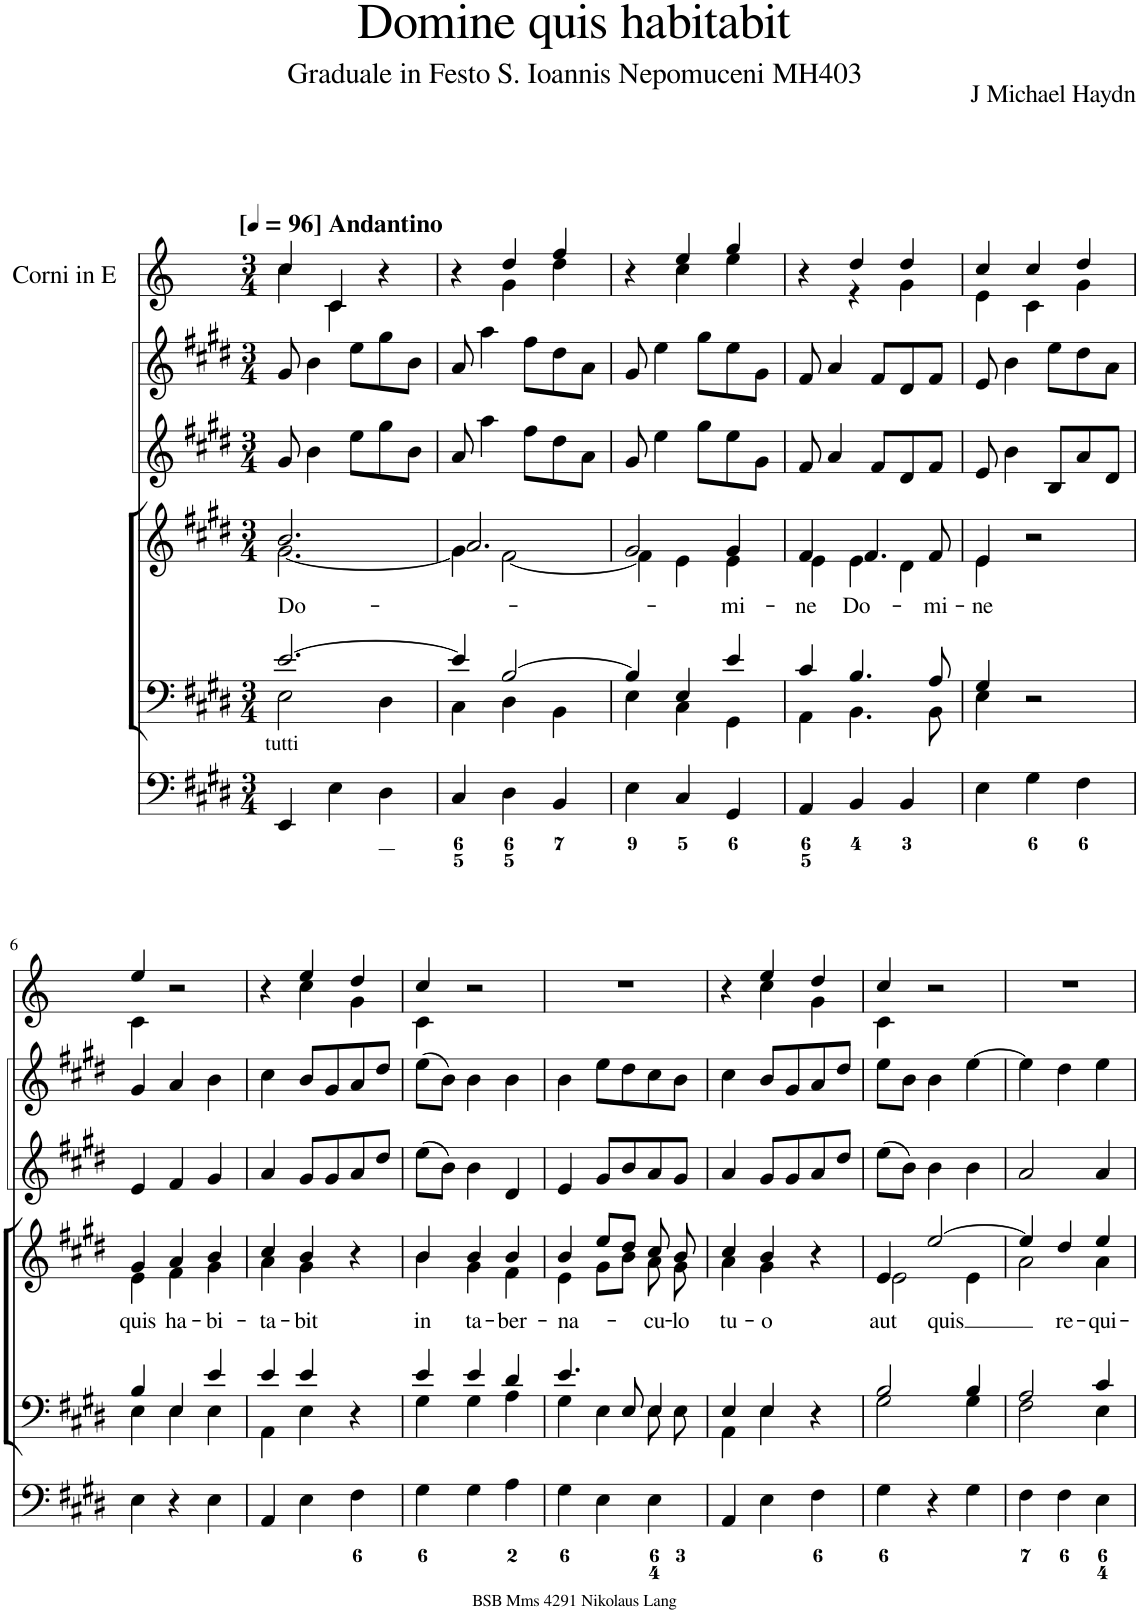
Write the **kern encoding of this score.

**kern	**kern	**kern	**text	**kern	**kern	**kern
*part6	*part5	*part4	*part4	*part3	*part2	*part1
*staff6	*staff5	*staff4	*staff4	*staff3	*staff2	*staff1
*I"Organ	*I"Voice	*I"Voice	*	*I"Violin	*I"Violin	*I"Corni in E
*	*	*	*	*I'Vln	*I'Vln	*
*clefF4	*clefF4	*clefG2	*	*clefG2	*clefG2	*clefG2
*	*	*	*	*	*	*Trd5c8
*k[f#c#g#d#]	*k[f#c#g#d#]	*k[f#c#g#d#]	*	*k[f#c#g#d#]	*k[f#c#g#d#]	*k[]
*M3/4	*M3/4	*M3/4	*	*M3/4	*M3/4	*M3/4
*MM96	*MM96	*MM96	*	*MM96	*MM96	*MM96
=1	=1	=1	=1	=1	=1	=1
*	*^	*	*	*	*	*
!	!	!	!	!	!	!	!LO:TX:a:B:t=[
!	!	!	!	!	!	!	!LO:TX:a:B:t=] Andantino
!LO:TX:a:t=tutti	!	!	!	!	!	!	!
!	!	!	!	!LO:LY:b	!	!	!
*	*	*	*^	*	*	*	*^
4EE/	[2.e/	2E\	2.b/	[2.g#\	Do-	8g#/	8g#/	4cc/	4cc\
.	.	.	.	.	.	4b\	4b\	.	.
4E\	.	.	.	.	.	.	.	4c/	4c\
.	.	.	.	.	.	8ee\L	8ee\L	.	.
4D#\	.	4D#\	.	.	.	8gg#\	8gg#\	4r	4ryy
.	.	.	.	.	.	8b\J	8b\J	.	.
=2	=2	=2	=2	=2	=2	=2	=2	=2	=2
4C#/	4e/]	4C#\	2.a/	4g#\]	.	8a/	8a/	4r	4ryy
.	.	.	.	.	.	4aa\	4aa\	.	.
4D#\	[2B/	4D#\	.	[2f#\	.	.	.	4dd/	4g\
.	.	.	.	.	.	8ff#\L	8ff#\L	.	.
4BB/	.	4BB\	.	.	.	8dd#\	8dd#\	4ff/	4dd\
.	.	.	.	.	.	8a\J	8a\J	.	.
=3	=3	=3	=3	=3	=3	=3	=3	=3	=3
4E\	4B/]	4E\	2g#/	4f#\]	.	8g#/	8g#/	4r	4ryy
.	.	.	.	.	.	4ee\	4ee\	.	.
4C#/	4E/	4C#\	.	4e\	.	.	.	4ee/	4cc\
.	.	.	.	.	.	8gg#\L	8gg#\L	.	.
!	!	!	!	!	!LO:LY:b	!	!	!	!
4GG#/	4e/	4GG#\	4g#/	4e\	-mi-	8ee\	8ee\	4gg/	4ee\
.	.	.	.	.	.	8g#\J	8g#\J	.	.
=4	=4	=4	=4	=4	=4	=4	=4	=4	=4
!	!	!	!	!	!LO:LY:b	!	!	!	!
4AA/	4c#/	4AA\	4f#/	4e\	-ne	8f#/	8f#/	4r	4ryy
.	.	.	.	.	.	4a/	4a/	.	.
!	!	!	!	!	!LO:LY:b	!	!	!	!
4BB/	4.B/	4.BB\	4.f#/	4e\	Do-	.	.	4dd/	4r
.	.	.	.	.	.	8f#/L	8f#/L	.	.
4BB/	.	.	.	4d#\	.	8d#/	8d#/	4dd/	4g\
!	!	!	!	!	!LO:LY:b	!	!	!	!
.	8A/	8BB\	8f#/	.	-mi-	8f#/J	8f#/J	.	.
=5	=5	=5	=5	=5	=5	=5	=5	=5	=5
!	!	!	!	!	!LO:LY:b	!	!	!	!
4E\	4G#/	4E\	4e/	4e\	-ne	8e/	8e/	4cc/	4e\
.	.	.	.	.	.	4b\	4b\	.	.
4G#\	2r	2ryy	2r	2ryy	.	.	.	4cc/	4c\
.	.	.	.	.	.	8B/L	8ee\L	.	.
4F#\	.	.	.	.	.	8a/	8dd#\	4dd/	4g\
.	.	.	.	.	.	8d#/J	8a\J	.	.
!!LO:LB:g=z	!!
=6	=6	=6	=6	=6	=6	=6	=6	=6	=6
!	!	!	!	!	!LO:LY:b	!	!	!	!
4E\	4B/	4E\	4g#/	4e\	quis	4e/	4g#/	4ee/	4c\
!	!	!	!	!	!LO:LY:b	!	!	!	!
4r	4E/	4E\	4a/	4f#\	ha-	4f#/	4a/	2r	2ryy
!	!	!	!	!	!LO:LY:b	!	!	!	!
4E\	4e/	4E\	4b/	4g#\	-bi-	4g#/	4b\	.	.
=7	=7	=7	=7	=7	=7	=7	=7	=7	=7
!	!	!	!	!	!LO:LY:b	!	!	!	!
4AA/	4e/	4AA\	4cc#/	4a\	-ta-	4a/	4cc#\	4r	4ryy
!	!	!	!	!	!LO:LY:b	!	!	!	!
4E\	4e/	4E\	4b/	4g#\	-bit	8g#/L	8b/L	4ee/	4cc\
.	.	.	.	.	.	8g#/	8g#/	.	.
4F#\	4r	4ryy	4r	4ryy	.	8a/	8a/	4dd/	4g\
.	.	.	.	.	.	8dd#/J	8dd#/J	.	.
=8	=8	=8	=8	=8	=8	=8	=8	=8	=8
!	!	!	!	!	!LO:LY:b	!	!	!	!
4G#\	4e/	4G#\	4b/	4b\	in	(8ee\L	(8ee\L	4cc/	4c\
.	.	.	.	.	.	8b\J)	8b\J)	.	.
!	!	!	!	!	!LO:LY:b	!	!	!	!
4G#\	4e/	4G#\	4b/	4g#\	ta-	4b\	4b\	2r	2ryy
!	!	!	!	!	!LO:LY:b	!	!	!	!
4A\	4d#/	4A\	4b/	4f#\	-ber-	4d#/	4b\	.	.
*	*	*	*	*	*	*	*	*v	*v
=9	=9	=9	=9	=9	=9	=9	=9	=9
!	!	!	!	!	!LO:LY:b	!	!	!
4G#\	4.e/	4G#\	4b/	4e\	-na-	4e/	4b\	2.r
4E\	.	4E\	8ee/L	8g#\L	.	8g#/L	8ee\L	.
.	8E/	.	8dd#/J	8b\J	.	8b/	8dd#\	.
!	!	!	!	!	!LO:LY:b	!	!	!
4E\	4E/	8E\L	8cc#/	8a\	-cu-	8a/	8cc#\	.
!	!	!	!	!	!LO:LY:b	!	!	!
.	.	8E\J	8b/	8g#\	-lo	8g#/J	8b\J	.
=10	=10	=10	=10	=10	=10	=10	=10	=10
!	!	!	!	!	!LO:LY:b	!	!	!
*	*	*	*	*	*	*	*	*^
4AA/	4E/	4AA\	4cc#/	4a\	tu-	4a/	4cc#\	4r	4ryy
!	!	!	!	!	!LO:LY:b	!	!	!	!
4E\	4E/	4E\	4b/	4g#\	-o	8g#/L	8b/L	4ee/	4cc\
.	.	.	.	.	.	8g#/	8g#/	.	.
4F#\	4r	4ryy	4r	4ryy	.	8a/	8a/	4dd/	4g\
.	.	.	.	.	.	8dd#/J	8dd#/J	.	.
=11	=11	=11	=11	=11	=11	=11	=11	=11	=11
!	!	!	!	!	!LO:LY:b	!	!	!	!
4G#\	2B/	2G#\	4e/	2e\	aut	(8ee\L	8ee\L	4cc/	4c\
.	.	.	.	.	.	8b\J)	8b\J	.	.
!	!	!	!	!	!LO:LY:b	!	!	!	!
4r	.	.	[2ee/	.	quis	4b\	4b\	2r	2ryy
4G#\	4B/	4G#\	.	4e\	.	4b\	[4ee\	.	.
*	*	*	*	*	*	*	*	*v	*v
=12	=12	=12	=12	=12	=12	=12	=12	=12
4F#\	2A/	2F#\	4ee/]	2a\	.	2a/	4ee\]	2.r
!	!	!	!	!	!LO:LY:b	!	!	!
4F#\	.	.	4dd#/	.	re-	.	4dd#\	.
!	!	!	!	!	!LO:LY:b	!	!	!
4E\	4c#/	4E\	4ee/	4a\	-qui-	4a/	4ee\	.
*	*v	*v	*	*	*	*	*	*
*	*	*v	*v	*	*	*	*
=	=	=	=	=	=	=
*-	*-	*-	*-	*-	*-	*-
